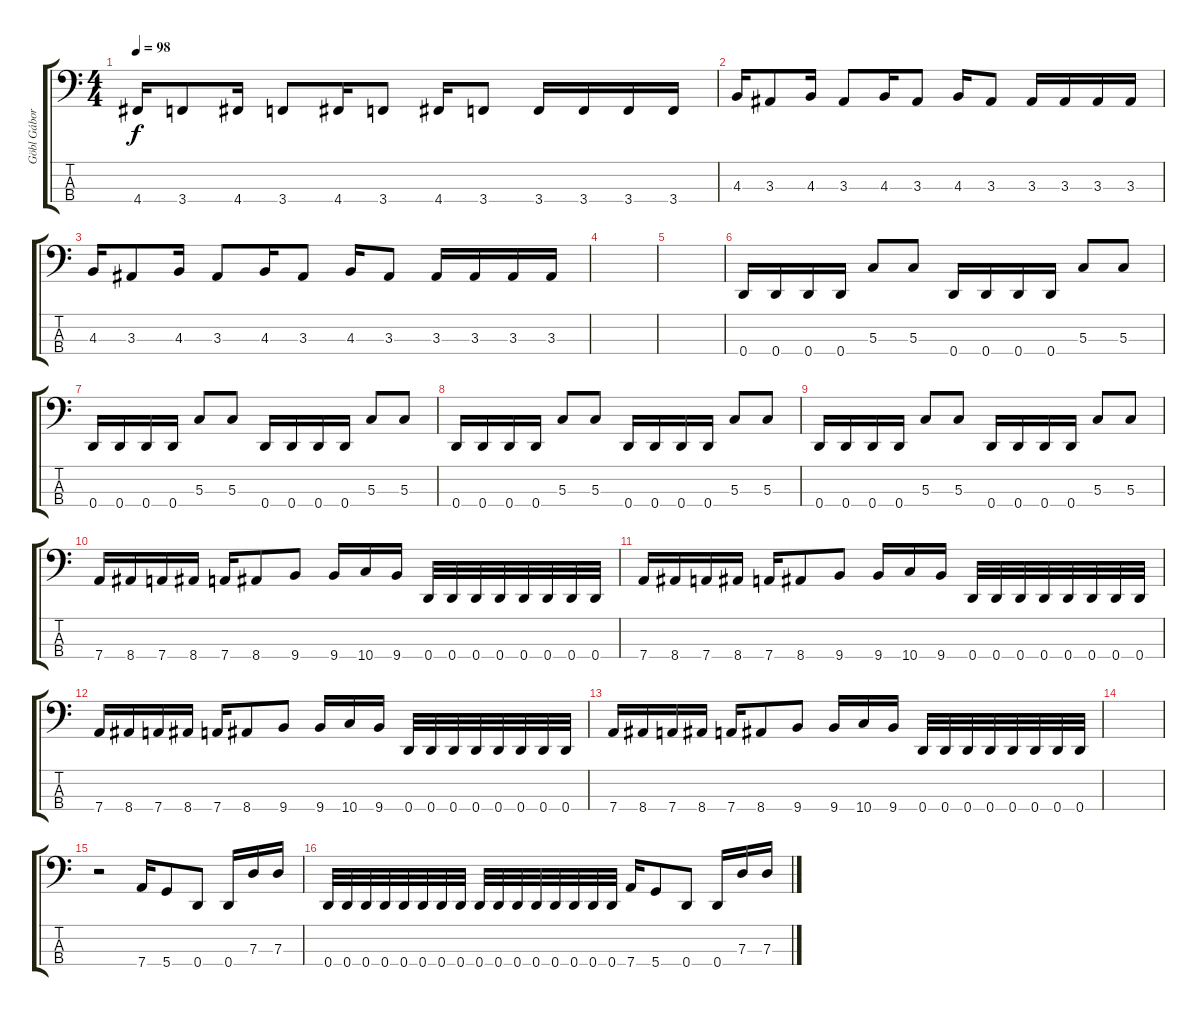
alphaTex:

\track ("Göbl Gábor" "Göbl Gábor") {instrument electricbassfinger}
\staff {score tabs}
\tuning (F2 C2 G1 D1) {hide}
\ts (4 4)
\tempo 98
\clef f4
\ks c
4.4.16{dy f} 3.4.8 4.4.16 3.4.8 4.4.16 3.4.8 4.4.16 3.4.8 3.4.16 3.4.16 3.4.16 3.4.16 |
4.3.16 3.3.8 4.3.16 3.3.8 4.3.16 3.3.8 4.3.16 3.3.8 3.3.16 3.3.16 3.3.16 3.3.16 |
4.3.16 3.3.8 4.3.16 3.3.8 4.3.16 3.3.8 4.3.16 3.3.8 3.3.16 3.3.16 3.3.16 3.3.16 |
|
|
0.4.16 0.4.16 0.4.16 0.4.16 5.3.8 5.3.8 0.4.16 0.4.16 0.4.16 0.4.16 5.3.8 5.3.8 |
0.4.16 0.4.16 0.4.16 0.4.16 5.3.8 5.3.8 0.4.16 0.4.16 0.4.16 0.4.16 5.3.8 5.3.8 |
0.4.16 0.4.16 0.4.16 0.4.16 5.3.8 5.3.8 0.4.16 0.4.16 0.4.16 0.4.16 5.3.8 5.3.8 |
0.4.16 0.4.16 0.4.16 0.4.16 5.3.8 5.3.8 0.4.16 0.4.16 0.4.16 0.4.16 5.3.8 5.3.8 |
7.4.16 8.4.16 7.4.16 8.4.16 7.4.16 8.4.8 9.4.8 9.4.16 10.4.16 9.4.16 0.4.32 0.4.32 0.4.32 0.4.32 0.4.32 0.4.32 0.4.32 0.4.32 |
7.4.16 8.4.16 7.4.16 8.4.16 7.4.16 8.4.8 9.4.8 9.4.16 10.4.16 9.4.16 0.4.32 0.4.32 0.4.32 0.4.32 0.4.32 0.4.32 0.4.32 0.4.32 |
7.4.16 8.4.16 7.4.16 8.4.16 7.4.16 8.4.8 9.4.8 9.4.16 10.4.16 9.4.16 0.4.32 0.4.32 0.4.32 0.4.32 0.4.32 0.4.32 0.4.32 0.4.32 |
7.4.16 8.4.16 7.4.16 8.4.16 7.4.16 8.4.8 9.4.8 9.4.16 10.4.16 9.4.16 0.4.32 0.4.32 0.4.32 0.4.32 0.4.32 0.4.32 0.4.32 0.4.32 |
|
r.2 7.4.16 5.4.8 0.4.8 0.4.16 7.3.16 7.3.16 |
0.4.32 0.4.32 0.4.32 0.4.32 0.4.32 0.4.32 0.4.32 0.4.32 0.4.32 0.4.32 0.4.32 0.4.32 0.4.32 0.4.32 0.4.32 0.4.32 7.4.16 5.4.8 0.4.8 0.4.16 7.3.16 7.3.16
